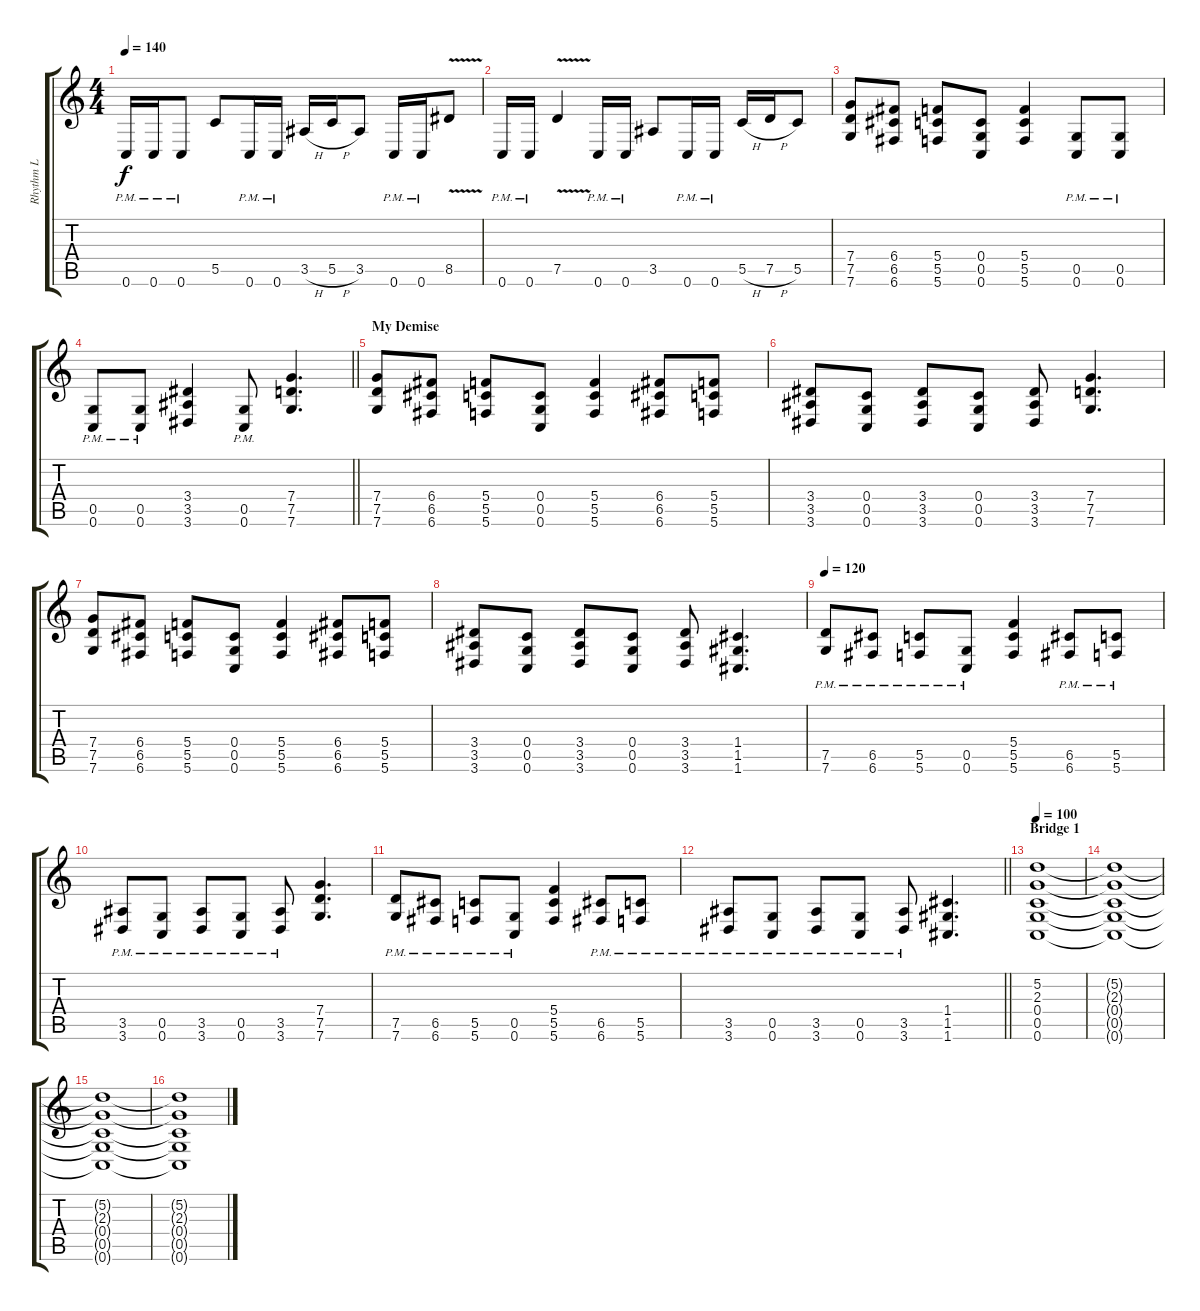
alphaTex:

\track ("Rhythm L" "Rhythm L") {instrument distortionguitar}
\staff {score tabs}
\tuning (D4 A3 F3 C3 G2 C2) {hide}
\ts (4 4)
\tempo 140
\clef g2
\ks c
0.6{pm}.16{dy f} 0.6{pm}.16 0.6{pm}.8 5.5.8 0.6{pm}.16 0.6{pm}.16 3.5{h}.16 5.5{h}.16 3.5.8 0.6{pm}.16 0.6{pm}.16 8.5{v}.8 |
0.6{pm}.16 0.6{pm}.16 7.5{v}.4 0.6{pm}.16 0.6{pm}.16 3.5.8 0.6{pm}.16 0.6{pm}.16 5.5{h}.16 7.5{h}.16 5.5.8 |
(7.4 7.5 7.6).8 (6.4 6.5 6.6).8 (5.4 5.5 5.6).8 (0.4 0.5 0.6).8 (5.4 5.5 5.6).4 (0.5{pm} 0.6{pm}).8 (0.5{pm} 0.6{pm}).8 |
\barLineRight lightlight
(0.5{pm} 0.6{pm}).8 (0.5{pm} 0.6{pm}).8 (3.4 3.5 3.6).4 (0.5{pm} 0.6{pm}).8 (7.4 7.5 7.6).4{d} |
\section ("" "My Demise")
(7.4 7.5 7.6).8 (6.4 6.5 6.6).8 (5.4 5.5 5.6).8 (0.4 0.5 0.6).8 (5.4 5.5 5.6).4 (6.4 6.5 6.6).8 (5.4 5.5 5.6).8 |
(3.4 3.5 3.6).8 (0.4 0.5 0.6).8 (3.4 3.5 3.6).8 (0.4 0.5 0.6).8 (3.4 3.5 3.6).8 (7.4 7.5 7.6).4{d} |
(7.4 7.5 7.6).8 (6.4 6.5 6.6).8 (5.4 5.5 5.6).8 (0.4 0.5 0.6).8 (5.4 5.5 5.6).4 (6.4 6.5 6.6).8 (5.4 5.5 5.6).8 |
(3.4 3.5 3.6).8 (0.4 0.5 0.6).8 (3.4 3.5 3.6).8 (0.4 0.5 0.6).8 (3.4 3.5 3.6).8 (1.4 1.5 1.6).4{d} |
\tempo 120
(7.5{pm} 7.6{pm}).8 (6.5{pm} 6.6{pm}).8 (5.5{pm} 5.6{pm}).8 (0.5{pm} 0.6{pm}).8 (5.4 5.5 5.6).4 (6.5{pm} 6.6{pm}).8 (5.5{pm} 5.6{pm}).8 |
(3.5{pm} 3.6{pm}).8 (0.5{pm} 0.6{pm}).8 (3.5{pm} 3.6{pm}).8 (0.5{pm} 0.6{pm}).8 (3.5{pm} 3.6{pm}).8 (7.4 7.5 7.6).4{d} |
(7.5{pm} 7.6{pm}).8 (6.5{pm} 6.6{pm}).8 (5.5{pm} 5.6{pm}).8 (0.5{pm} 0.6{pm}).8 (5.4 5.5 5.6).4 (6.5{pm} 6.6{pm}).8 (5.5{pm} 5.6{pm}).8 |
\barLineRight lightlight
(3.5{pm} 3.6{pm}).8 (0.5{pm} 0.6{pm}).8 (3.5{pm} 3.6{pm}).8 (0.5{pm} 0.6{pm}).8 (3.5{pm} 3.6{pm}).8 (1.4 1.5 1.6).4{d} |
\section ("" "Bridge 1")
\tempo 100
(5.2 2.3 0.4 0.5 0.6).1 |
(5.2{t} 2.3{t} 0.4{t} 0.5{t} 0.6{t}).1 |
(5.2{t} 2.3{t} 0.4{t} 0.5{t} 0.6{t}).1{volume 10} |
(5.2{t} 2.3{t} 0.4{t} 0.5{t} 0.6{t}).1
